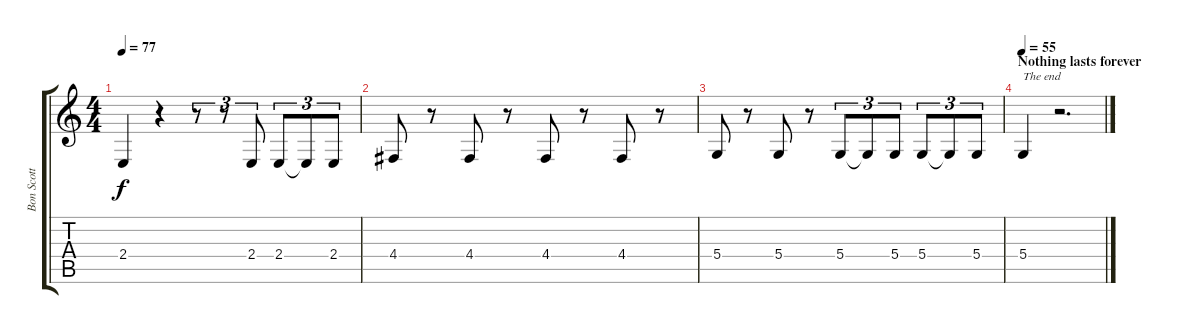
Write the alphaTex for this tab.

\track ("Bon Scott" "Bon Scott") {instrument harmonica}
\staff {score tabs}
\tuning (E4 B3 G3 D3 A2 E2) {hide}
\ts (4 4)
\tempo 77
\clef g2
\ks c
2.4.4{dy f} r.4 r.8{tu (3 2)} r.8{tu (3 2)} 2.4.8{tu (3 2)} 2.4.8{tu (3 2)} 2.4{t}.8{tu (3 2)} 2.4.8{tu (3 2)} |
4.4.8 r.8 4.4.8 r.8 4.4.8 r.8 4.4.8 r.8 |
5.4.8 r.8 5.4.8 r.8 5.4.8{tu (3 2)} 5.4{t}.8{tu (3 2)} 5.4.8{tu (3 2)} 5.4.8{tu (3 2)} 5.4{t}.8{tu (3 2)} 5.4.8{tu (3 2)} |
\section ("" "Nothing lasts forever")
\tempo 55
5.4.4{txt "The end"} r.2{d}
